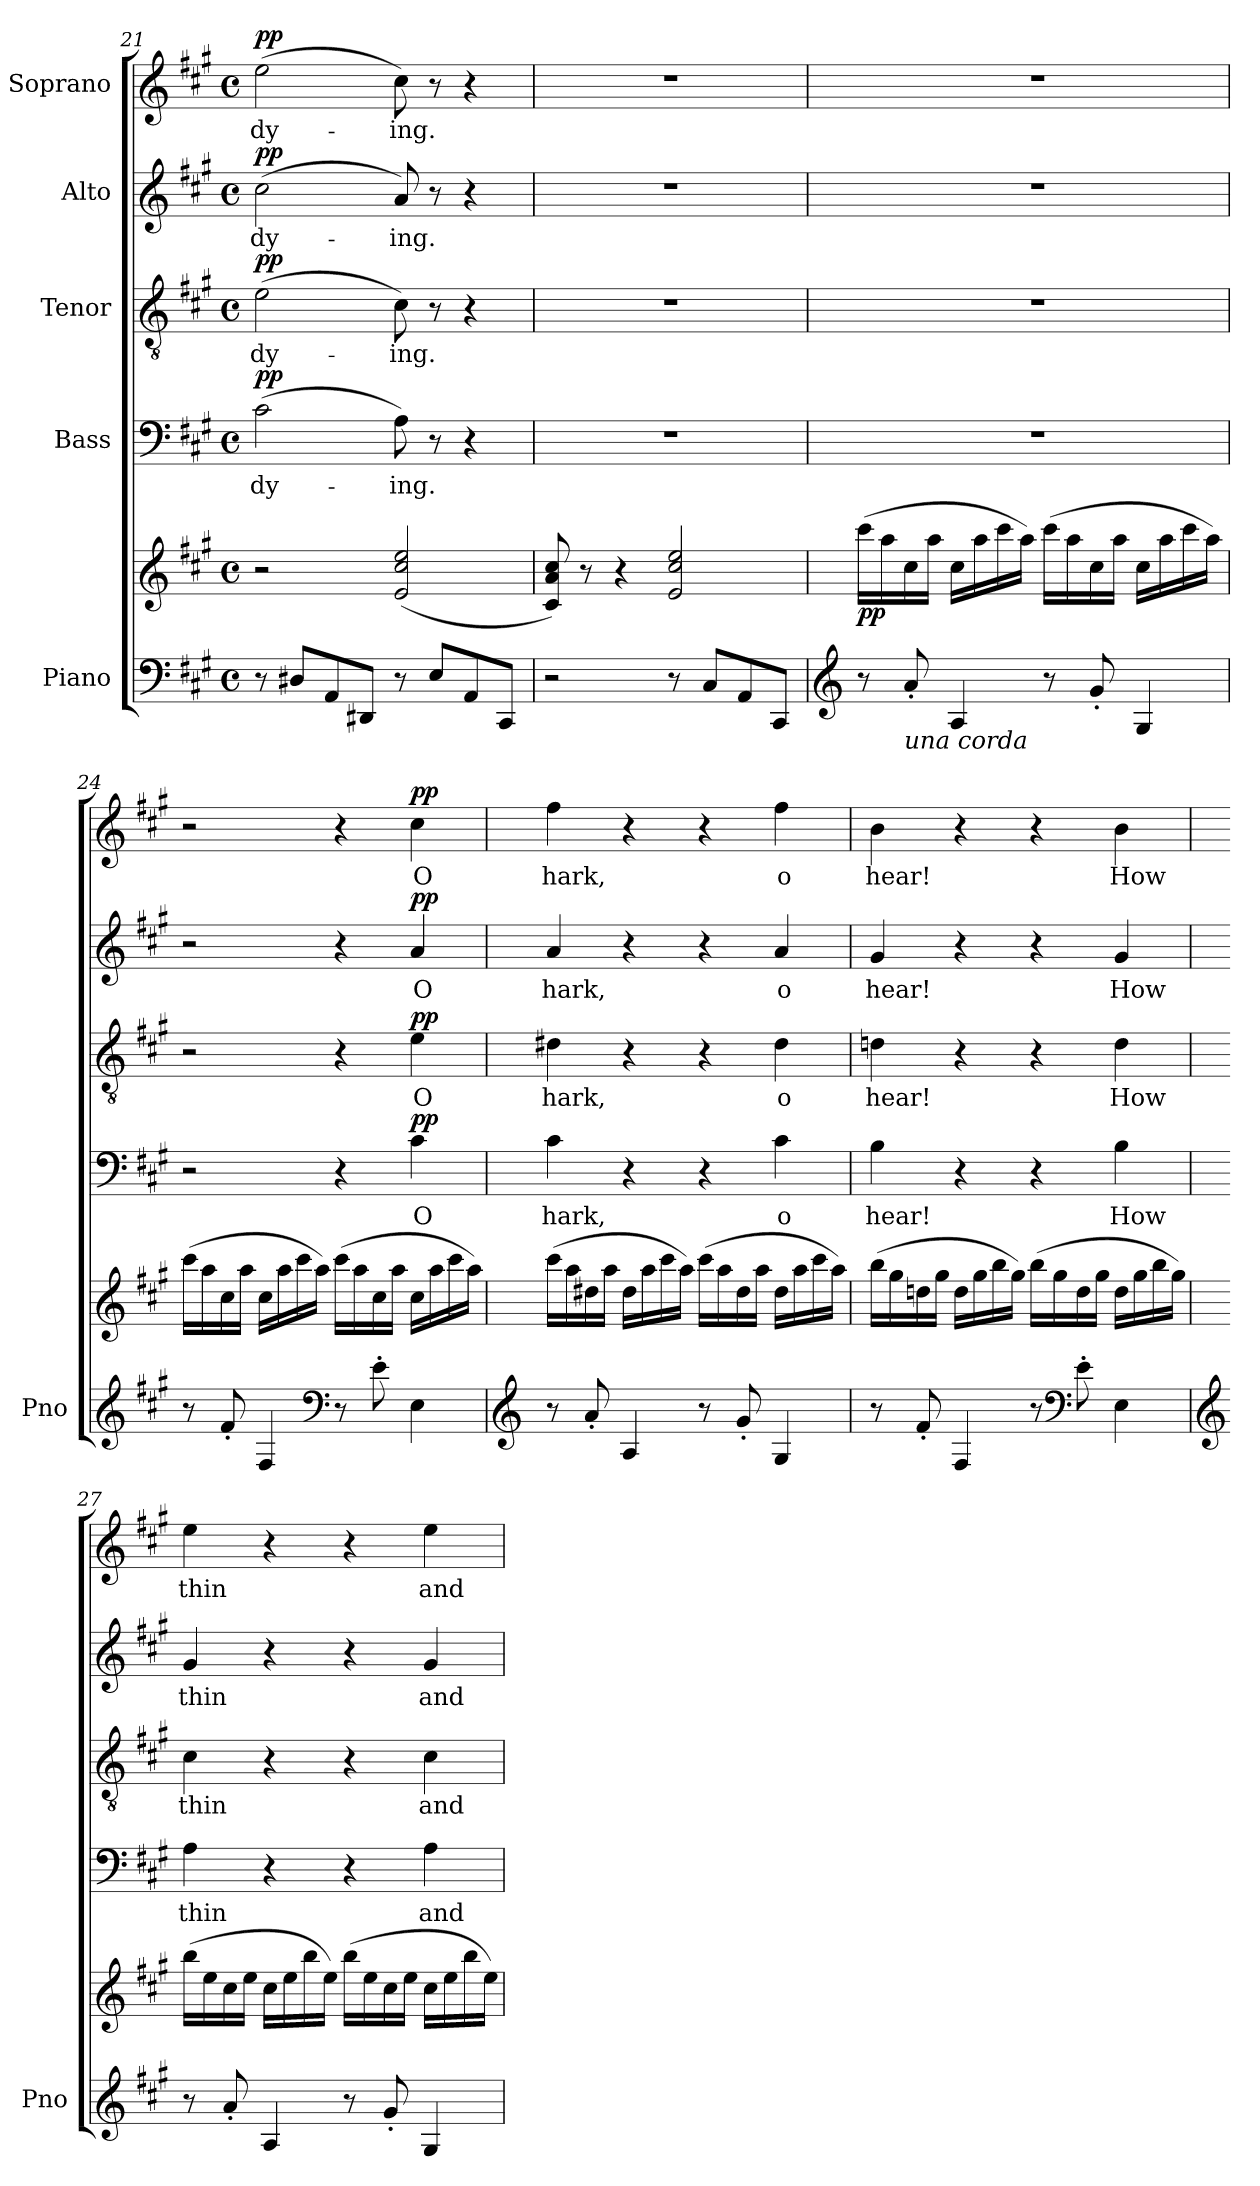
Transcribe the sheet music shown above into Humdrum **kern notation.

**kern	**kern	**dynam	**kern	**text	**dynam	**kern	**text	**dynam	**kern	**text	**dynam	**kern	**text	**dynam
*part5	*part5	*part5	*part4	*part4	*part4	*part3	*part3	*part3	*part2	*part2	*part2	*part1	*part1	*part1
*staff6	*staff5	*staff5/6	*staff4	*staff4	*staff4	*staff3	*staff3	*staff3	*staff2	*staff2	*staff2	*staff1	*staff1	*staff1
*I"Piano	*	*	*I"Bass	*	*	*I"Tenor	*	*	*I"Alto	*	*	*I"Soprano	*	*
*I'Pno	*	*	*	*	*	*	*	*	*	*	*	*	*	*
*clefF4	*clefG2	*	*clefF4	*	*	*clefGv2	*	*	*clefG2	*	*	*clefG2	*	*
*k[f#c#g#]	*k[f#c#g#]	*	*k[f#c#g#]	*	*	*k[f#c#g#]	*	*	*k[f#c#g#]	*	*	*k[f#c#g#]	*	*
*M4/4	*M4/4	*	*M4/4	*	*	*M4/4	*	*	*M4/4	*	*	*M4/4	*	*
*met(c)	*met(c)	*	*met(c)	*	*	*met(c)	*	*	*met(c)	*	*	*met(c)	*	*
=21	=21	=21	=21	=21	=21	=21	=21	=21	=21	=21	=21	=21	=21	=21
!	!	!	!	!LO:LY:b	!LO:DY:a	!	!LO:LY:b	!LO:DY:a	!	!LO:LY:b	!LO:DY:a	!	!LO:LY:b	!LO:DY:a
8r	2r	.	(>2c#\	dy-	pp	(>2e\	dy-	pp	(>2cc#\	dy-	pp	(>2ee\	dy-	pp
8D#X/L	.	.	.	.	.	.	.	.	.	.	.	.	.	.
8AA/	.	.	.	.	.	.	.	.	.	.	.	.	.	.
8DD#X/J	.	.	.	.	.	.	.	.	.	.	.	.	.	.
!	!	!	!	!LO:LY:b	!	!	!LO:LY:b	!	!	!LO:LY:b	!	!	!LO:LY:b	!
8r	(<2e/ 2cc#/ 2ee/	.	8A\)	-ing.	.	8c#\)	-ing.	.	8a/)	-ing.	.	8cc#\)	-ing.	.
8E/L	.	.	8r	.	.	8r	.	.	8r	.	.	8r	.	.
8AA/	.	.	4r	.	.	4r	.	.	4r	.	.	4r	.	.
8CC#/J	.	.	.	.	.	.	.	.	.	.	.	.	.	.
=22	=22	=22	=22	=22	=22	=22	=22	=22	=22	=22	=22	=22	=22	=22
2r	8c#/ 8a/ 8cc#/)	.	1r	.	.	1r	.	.	1r	.	.	1r	.	.
.	8r	.	.	.	.	.	.	.	.	.	.	.	.	.
.	4r	.	.	.	.	.	.	.	.	.	.	.	.	.
8r	2e/ 2cc#/ 2ee/	.	.	.	.	.	.	.	.	.	.	.	.	.
8C#/L	.	.	.	.	.	.	.	.	.	.	.	.	.	.
8AA/	.	.	.	.	.	.	.	.	.	.	.	.	.	.
8CC#/J	.	.	.	.	.	.	.	.	.	.	.	.	.	.
=23	=23	=23	=23	=23	=23	=23	=23	=23	=23	=23	=23	=23	=23	=23
*clefG2	*	*	*	*	*	*	*	*	*	*	*	*	*	*
!	!	!LO:DY:b	!	!	!	!	!	!	!	!	!	!	!	!
8r	(>16ccc#\LL	pp	1r	.	.	1r	.	.	1r	.	.	1r	.	.
.	16aa\	.	.	.	.	.	.	.	.	.	.	.	.	.
!LO:TX:b:i:t=una corda	!	!	!	!	!	!	!	!	!	!	!	!	!	!
8a'/	16cc#\	.	.	.	.	.	.	.	.	.	.	.	.	.
.	16aa\JJ	.	.	.	.	.	.	.	.	.	.	.	.	.
4A/	16cc#\LL	.	.	.	.	.	.	.	.	.	.	.	.	.
.	16aa\	.	.	.	.	.	.	.	.	.	.	.	.	.
.	16ccc#\	.	.	.	.	.	.	.	.	.	.	.	.	.
.	16aa\JJ)	.	.	.	.	.	.	.	.	.	.	.	.	.
8r	(>16ccc#\LL	.	.	.	.	.	.	.	.	.	.	.	.	.
.	16aa\	.	.	.	.	.	.	.	.	.	.	.	.	.
8g#'/	16cc#\	.	.	.	.	.	.	.	.	.	.	.	.	.
.	16aa\JJ	.	.	.	.	.	.	.	.	.	.	.	.	.
4G#/	16cc#\LL	.	.	.	.	.	.	.	.	.	.	.	.	.
.	16aa\	.	.	.	.	.	.	.	.	.	.	.	.	.
.	16ccc#\	.	.	.	.	.	.	.	.	.	.	.	.	.
.	16aa\JJ)	.	.	.	.	.	.	.	.	.	.	.	.	.
=24	=24	=24	=24	=24	=24	=24	=24	=24	=24	=24	=24	=24	=24	=24
8r	(>16ccc#\LL	.	2r	.	.	2r	.	.	2r	.	.	2r	.	.
.	16aa\	.	.	.	.	.	.	.	.	.	.	.	.	.
8f#'/	16cc#\	.	.	.	.	.	.	.	.	.	.	.	.	.
.	16aa\JJ	.	.	.	.	.	.	.	.	.	.	.	.	.
4F#/	16cc#\LL	.	.	.	.	.	.	.	.	.	.	.	.	.
.	16aa\	.	.	.	.	.	.	.	.	.	.	.	.	.
.	16ccc#\	.	.	.	.	.	.	.	.	.	.	.	.	.
.	16aa\JJ)	.	.	.	.	.	.	.	.	.	.	.	.	.
*clefF4	*	*	*	*	*	*	*	*	*	*	*	*	*	*
8r	(>16ccc#\LL	.	4r	.	.	4r	.	.	4r	.	.	4r	.	.
.	16aa\	.	.	.	.	.	.	.	.	.	.	.	.	.
8e'\	16cc#\	.	.	.	.	.	.	.	.	.	.	.	.	.
.	16aa\JJ	.	.	.	.	.	.	.	.	.	.	.	.	.
!	!	!	!	!LO:LY:b	!LO:DY:a	!	!LO:LY:b	!LO:DY:a	!	!LO:LY:b	!LO:DY:a	!	!LO:LY:b	!LO:DY:a
4E\	16cc#\LL	.	4c#\	O	pp	4e\	O	pp	4a/	O	pp	4cc#\	O	pp
.	16aa\	.	.	.	.	.	.	.	.	.	.	.	.	.
.	16ccc#\	.	.	.	.	.	.	.	.	.	.	.	.	.
.	16aa\JJ)	.	.	.	.	.	.	.	.	.	.	.	.	.
!!LO:LB:g=z
=25	=25	=25	=25	=25	=25	=25	=25	=25	=25	=25	=25	=25	=25	=25
*clefG2	*	*	*	*	*	*	*	*	*	*	*	*	*	*
!	!	!	!	!LO:LY:b	!	!	!LO:LY:b	!	!	!LO:LY:b	!	!	!LO:LY:b	!
8r	(>16ccc#\LL	.	4c#\	hark,	.	4d#X\	hark,	.	4a/	hark,	.	4ff#\	hark,	.
.	16aa\	.	.	.	.	.	.	.	.	.	.	.	.	.
8a'/	16dd#X\	.	.	.	.	.	.	.	.	.	.	.	.	.
.	16aa\JJ	.	.	.	.	.	.	.	.	.	.	.	.	.
4A/	16dd#\LL	.	4r	.	.	4r	.	.	4r	.	.	4r	.	.
.	16aa\	.	.	.	.	.	.	.	.	.	.	.	.	.
.	16ccc#\	.	.	.	.	.	.	.	.	.	.	.	.	.
.	16aa\JJ)	.	.	.	.	.	.	.	.	.	.	.	.	.
8r	(>16ccc#\LL	.	4r	.	.	4r	.	.	4r	.	.	4r	.	.
.	16aa\	.	.	.	.	.	.	.	.	.	.	.	.	.
8g#'/	16dd#\	.	.	.	.	.	.	.	.	.	.	.	.	.
.	16aa\JJ	.	.	.	.	.	.	.	.	.	.	.	.	.
!	!	!	!	!LO:LY:b	!	!	!LO:LY:b	!	!	!LO:LY:b	!	!	!LO:LY:b	!
4G#/	16dd#\LL	.	4c#\	o	.	4d#\	o	.	4a/	o	.	4ff#\	o	.
.	16aa\	.	.	.	.	.	.	.	.	.	.	.	.	.
.	16ccc#\	.	.	.	.	.	.	.	.	.	.	.	.	.
.	16aa\JJ)	.	.	.	.	.	.	.	.	.	.	.	.	.
=26	=26	=26	=26	=26	=26	=26	=26	=26	=26	=26	=26	=26	=26	=26
!	!	!	!	!LO:LY:b	!	!	!LO:LY:b	!	!	!LO:LY:b	!	!	!LO:LY:b	!
8r	(>16bb\LL	.	4B\	hear!	.	4dn\	hear!	.	4g#/	hear!	.	4b\	hear!	.
.	16gg#\	.	.	.	.	.	.	.	.	.	.	.	.	.
8f#'/	16ddn\	.	.	.	.	.	.	.	.	.	.	.	.	.
.	16gg#\JJ	.	.	.	.	.	.	.	.	.	.	.	.	.
4F#/	16dd\LL	.	4r	.	.	4r	.	.	4r	.	.	4r	.	.
.	16gg#\	.	.	.	.	.	.	.	.	.	.	.	.	.
.	16bb\	.	.	.	.	.	.	.	.	.	.	.	.	.
.	16gg#\JJ)	.	.	.	.	.	.	.	.	.	.	.	.	.
8r	(>16bb\LL	.	4r	.	.	4r	.	.	4r	.	.	4r	.	.
.	16gg#\	.	.	.	.	.	.	.	.	.	.	.	.	.
*clefF4	*	*	*	*	*	*	*	*	*	*	*	*	*	*
8e'\	16dd\	.	.	.	.	.	.	.	.	.	.	.	.	.
.	16gg#\JJ	.	.	.	.	.	.	.	.	.	.	.	.	.
!	!	!	!	!LO:LY:b	!	!	!LO:LY:b	!	!	!LO:LY:b	!	!	!LO:LY:b	!
4E\	16dd\LL	.	4B\	How	.	4d\	How	.	4g#/	How	.	4b\	How	.
.	16gg#\	.	.	.	.	.	.	.	.	.	.	.	.	.
.	16bb\	.	.	.	.	.	.	.	.	.	.	.	.	.
.	16gg#\JJ)	.	.	.	.	.	.	.	.	.	.	.	.	.
=27	=27	=27	=27	=27	=27	=27	=27	=27	=27	=27	=27	=27	=27	=27
*clefG2	*	*	*	*	*	*	*	*	*	*	*	*	*	*
!	!	!	!	!LO:LY:b	!	!	!LO:LY:b	!	!	!LO:LY:b	!	!	!LO:LY:b	!
8r	(>16bb\LL	.	4A\	thin	.	4c#\	thin	.	4g#/	thin	.	4ee\	thin	.
.	16ee\	.	.	.	.	.	.	.	.	.	.	.	.	.
8a'/	16cc#\	.	.	.	.	.	.	.	.	.	.	.	.	.
.	16ee\JJ	.	.	.	.	.	.	.	.	.	.	.	.	.
4A/	16cc#\LL	.	4r	.	.	4r	.	.	4r	.	.	4r	.	.
.	16ee\	.	.	.	.	.	.	.	.	.	.	.	.	.
.	16bb\	.	.	.	.	.	.	.	.	.	.	.	.	.
.	16ee\JJ)	.	.	.	.	.	.	.	.	.	.	.	.	.
8r	(>16bb\LL	.	4r	.	.	4r	.	.	4r	.	.	4r	.	.
.	16ee\	.	.	.	.	.	.	.	.	.	.	.	.	.
8g#'/	16cc#\	.	.	.	.	.	.	.	.	.	.	.	.	.
.	16ee\JJ	.	.	.	.	.	.	.	.	.	.	.	.	.
!	!	!	!	!LO:LY:b	!	!	!LO:LY:b	!	!	!LO:LY:b	!	!	!LO:LY:b	!
4G#/	16cc#\LL	.	4A\	and	.	4c#\	and	.	4g#/	and	.	4ee\	and	.
.	16ee\	.	.	.	.	.	.	.	.	.	.	.	.	.
.	16bb\	.	.	.	.	.	.	.	.	.	.	.	.	.
.	16ee\JJ)	.	.	.	.	.	.	.	.	.	.	.	.	.
=	=	=	=	=	=	=	=	=	=	=	=	=	=	=
*-	*-	*-	*-	*-	*-	*-	*-	*-	*-	*-	*-	*-	*-	*-
